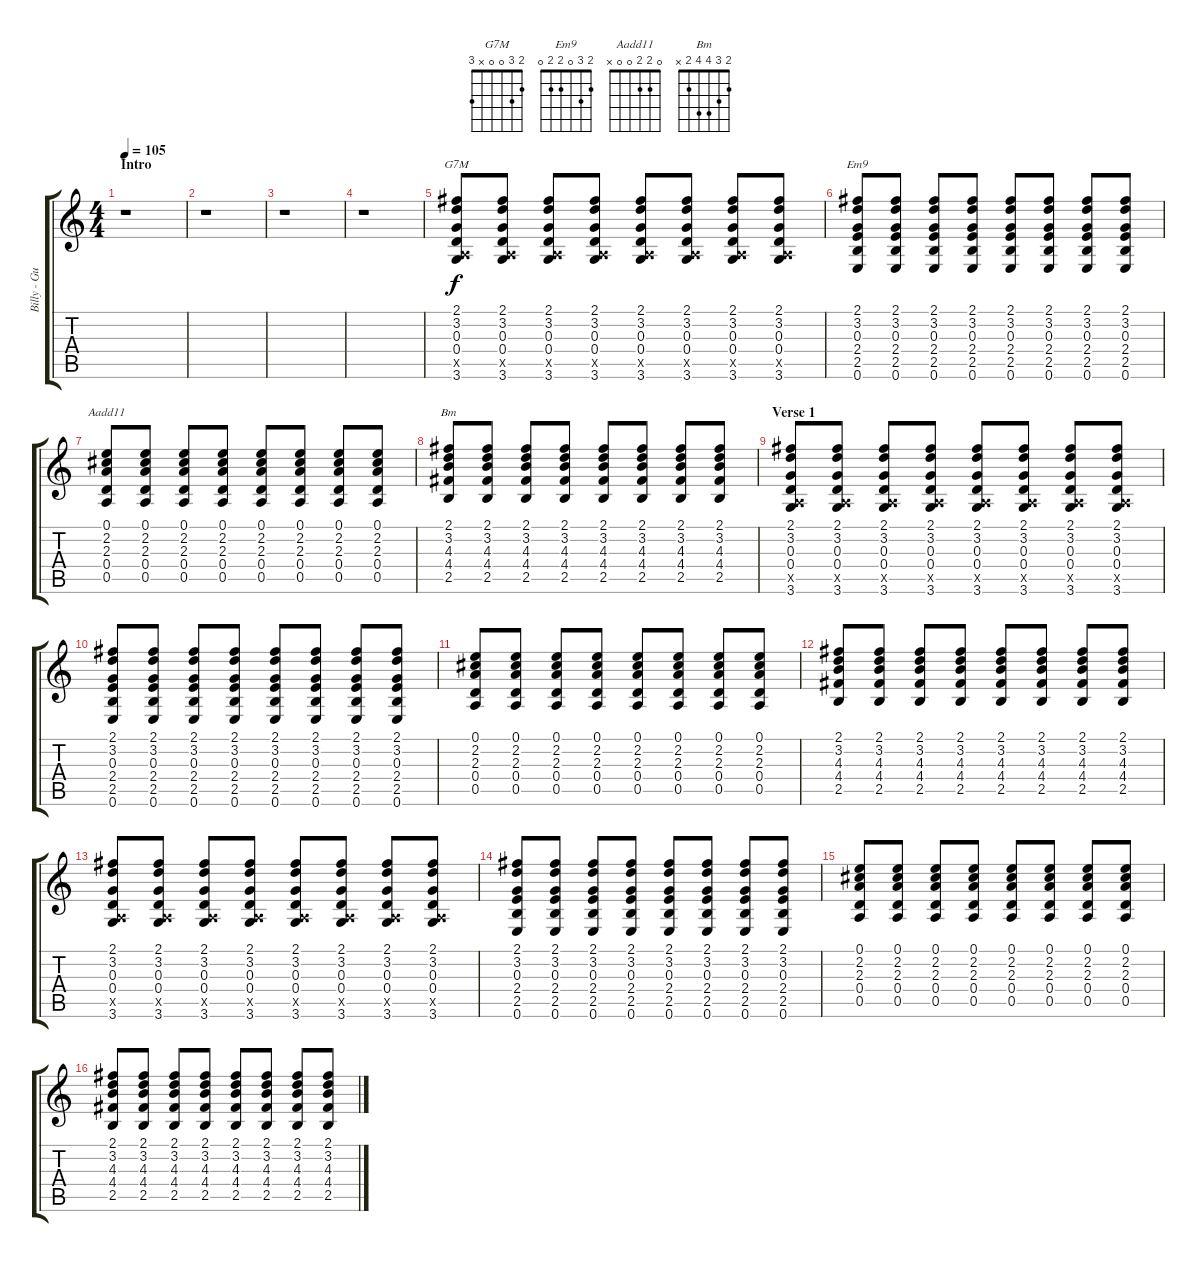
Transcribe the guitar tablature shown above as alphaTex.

\track ("Billy - Guitar" "Billy - Gu") {instrument acousticguitarsteel}
\staff {score tabs}
\tuning (E4 B3 G3 D3 A2 E2) {hide}
\chord ("G7M" 2 3 0 0 x 3)
\chord ("Em9" 2 3 0 2 2 0)
\chord ("Aadd11" 0 2 2 0 0 x)
\chord ("Bm" 2 3 4 4 2 x)
\ts (4 4)
\section ("" "Intro")
\tempo 105
\clef g2
\ks c
r.1{dy f instrument acousticguitarsteel} |
r.1 |
r.1 |
r.1 |
(2.1 3.2 0.3 0.4 0.5{x} 3.6).8{ch "G7M"} (2.1 3.2 0.3 0.4 0.5{x} 3.6).8 (2.1 3.2 0.3 0.4 0.5{x} 3.6).8 (2.1 3.2 0.3 0.4 0.5{x} 3.6).8 (2.1 3.2 0.3 0.4 0.5{x} 3.6).8 (2.1 3.2 0.3 0.4 0.5{x} 3.6).8 (2.1 3.2 0.3 0.4 0.5{x} 3.6).8 (2.1 3.2 0.3 0.4 0.5{x} 3.6).8 |
(2.1 3.2 0.3 2.4 2.5 0.6).8{ch "Em9"} (2.1 3.2 0.3 2.4 2.5 0.6).8 (2.1 3.2 0.3 2.4 2.5 0.6).8 (2.1 3.2 0.3 2.4 2.5 0.6).8 (2.1 3.2 0.3 2.4 2.5 0.6).8 (2.1 3.2 0.3 2.4 2.5 0.6).8 (2.1 3.2 0.3 2.4 2.5 0.6).8 (2.1 3.2 0.3 2.4 2.5 0.6).8 |
(0.1 2.2 2.3 0.4 0.5).8{ch "Aadd11"} (0.1 2.2 2.3 0.4 0.5).8 (0.1 2.2 2.3 0.4 0.5).8 (0.1 2.2 2.3 0.4 0.5).8 (0.1 2.2 2.3 0.4 0.5).8 (0.1 2.2 2.3 0.4 0.5).8 (0.1 2.2 2.3 0.4 0.5).8 (0.1 2.2 2.3 0.4 0.5).8 |
(2.1 3.2 4.3 4.4 2.5).8{ch "Bm"} (2.1 3.2 4.3 4.4 2.5).8 (2.1 3.2 4.3 4.4 2.5).8 (2.1 3.2 4.3 4.4 2.5).8 (2.1 3.2 4.3 4.4 2.5).8 (2.1 3.2 4.3 4.4 2.5).8 (2.1 3.2 4.3 4.4 2.5).8 (2.1 3.2 4.3 4.4 2.5).8 |
\section ("" "Verse 1")
(2.1 3.2 0.3 0.4 0.5{x} 3.6).8 (2.1 3.2 0.3 0.4 0.5{x} 3.6).8 (2.1 3.2 0.3 0.4 0.5{x} 3.6).8 (2.1 3.2 0.3 0.4 0.5{x} 3.6).8 (2.1 3.2 0.3 0.4 0.5{x} 3.6).8 (2.1 3.2 0.3 0.4 0.5{x} 3.6).8 (2.1 3.2 0.3 0.4 0.5{x} 3.6).8 (2.1 3.2 0.3 0.4 0.5{x} 3.6).8 |
(2.1 3.2 0.3 2.4 2.5 0.6).8 (2.1 3.2 0.3 2.4 2.5 0.6).8 (2.1 3.2 0.3 2.4 2.5 0.6).8 (2.1 3.2 0.3 2.4 2.5 0.6).8 (2.1 3.2 0.3 2.4 2.5 0.6).8 (2.1 3.2 0.3 2.4 2.5 0.6).8 (2.1 3.2 0.3 2.4 2.5 0.6).8 (2.1 3.2 0.3 2.4 2.5 0.6).8 |
(0.1 2.2 2.3 0.4 0.5).8 (0.1 2.2 2.3 0.4 0.5).8 (0.1 2.2 2.3 0.4 0.5).8 (0.1 2.2 2.3 0.4 0.5).8 (0.1 2.2 2.3 0.4 0.5).8 (0.1 2.2 2.3 0.4 0.5).8 (0.1 2.2 2.3 0.4 0.5).8 (0.1 2.2 2.3 0.4 0.5).8 |
(2.1 3.2 4.3 4.4 2.5).8 (2.1 3.2 4.3 4.4 2.5).8 (2.1 3.2 4.3 4.4 2.5).8 (2.1 3.2 4.3 4.4 2.5).8 (2.1 3.2 4.3 4.4 2.5).8 (2.1 3.2 4.3 4.4 2.5).8 (2.1 3.2 4.3 4.4 2.5).8 (2.1 3.2 4.3 4.4 2.5).8 |
(2.1 3.2 0.3 0.4 0.5{x} 3.6).8 (2.1 3.2 0.3 0.4 0.5{x} 3.6).8 (2.1 3.2 0.3 0.4 0.5{x} 3.6).8 (2.1 3.2 0.3 0.4 0.5{x} 3.6).8 (2.1 3.2 0.3 0.4 0.5{x} 3.6).8 (2.1 3.2 0.3 0.4 0.5{x} 3.6).8 (2.1 3.2 0.3 0.4 0.5{x} 3.6).8 (2.1 3.2 0.3 0.4 0.5{x} 3.6).8 |
(2.1 3.2 0.3 2.4 2.5 0.6).8 (2.1 3.2 0.3 2.4 2.5 0.6).8 (2.1 3.2 0.3 2.4 2.5 0.6).8 (2.1 3.2 0.3 2.4 2.5 0.6).8 (2.1 3.2 0.3 2.4 2.5 0.6).8 (2.1 3.2 0.3 2.4 2.5 0.6).8 (2.1 3.2 0.3 2.4 2.5 0.6).8 (2.1 3.2 0.3 2.4 2.5 0.6).8 |
(0.1 2.2 2.3 0.4 0.5).8 (0.1 2.2 2.3 0.4 0.5).8 (0.1 2.2 2.3 0.4 0.5).8 (0.1 2.2 2.3 0.4 0.5).8 (0.1 2.2 2.3 0.4 0.5).8 (0.1 2.2 2.3 0.4 0.5).8 (0.1 2.2 2.3 0.4 0.5).8 (0.1 2.2 2.3 0.4 0.5).8 |
(2.1 3.2 4.3 4.4 2.5).8 (2.1 3.2 4.3 4.4 2.5).8 (2.1 3.2 4.3 4.4 2.5).8 (2.1 3.2 4.3 4.4 2.5).8 (2.1 3.2 4.3 4.4 2.5).8 (2.1 3.2 4.3 4.4 2.5).8 (2.1 3.2 4.3 4.4 2.5).8 (2.1 3.2 4.3 4.4 2.5).8
